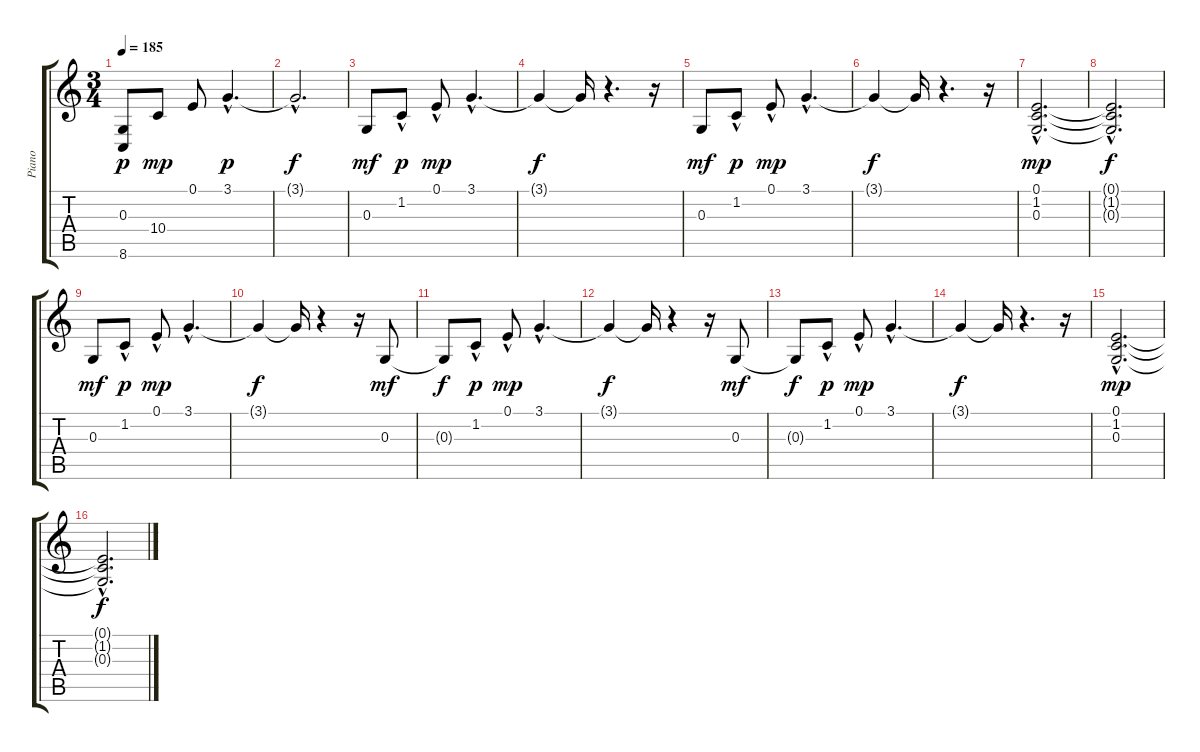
\track ("Piano " "Piano ") {instrument electricpiano1}
\staff {score tabs}
\tuning (E4 B3 G3 D3 A2 E2) {hide}
\ts (3 4)
\tempo 185
\clef g2
\ks c
(0.3 8.6).8{dy p} 10.4.8{dy mp} 0.1.8 3.1{hac}.4{d dy p} |
3.1{hac t}.2{d dy f} |
0.3.8{dy mf} 1.2{hac}.8{dy p} 0.1{hac}.8{dy mp} 3.1{hac}.4{d} |
3.1{t}.4{dy f} 3.1{t}.16 r.4{d} r.16 |
0.3.8{dy mf} 1.2{hac}.8{dy p} 0.1{hac}.8{dy mp} 3.1{hac}.4{d} |
3.1{t}.4{dy f} 3.1{t}.16 r.4{d} r.16 |
(0.1{hac} 1.2{hac} 0.3{hac}).2{d dy mp} |
(0.1{hac t} 1.2{hac t} 0.3{hac t}).2{d dy f} |
0.3.8{dy mf} 1.2{hac}.8{dy p} 0.1{hac}.8{dy mp} 3.1{hac}.4{d} |
3.1{t}.4{dy f} 3.1{t}.16 r.4 r.16 0.3.8{dy mf} |
0.3{t}.8{dy f} 1.2{hac}.8{dy p} 0.1{hac}.8{dy mp} 3.1{hac}.4{d} |
3.1{t}.4{dy f} 3.1{t}.16 r.4 r.16 0.3.8{dy mf} |
0.3{t}.8{dy f} 1.2{hac}.8{dy p} 0.1{hac}.8{dy mp} 3.1{hac}.4{d} |
3.1{t}.4{dy f} 3.1{t}.16 r.4{d} r.16 |
(0.1{hac} 1.2{hac} 0.3{hac}).2{d dy mp} |
(0.1{hac t} 1.2{hac t} 0.3{hac t}).2{d dy f}
